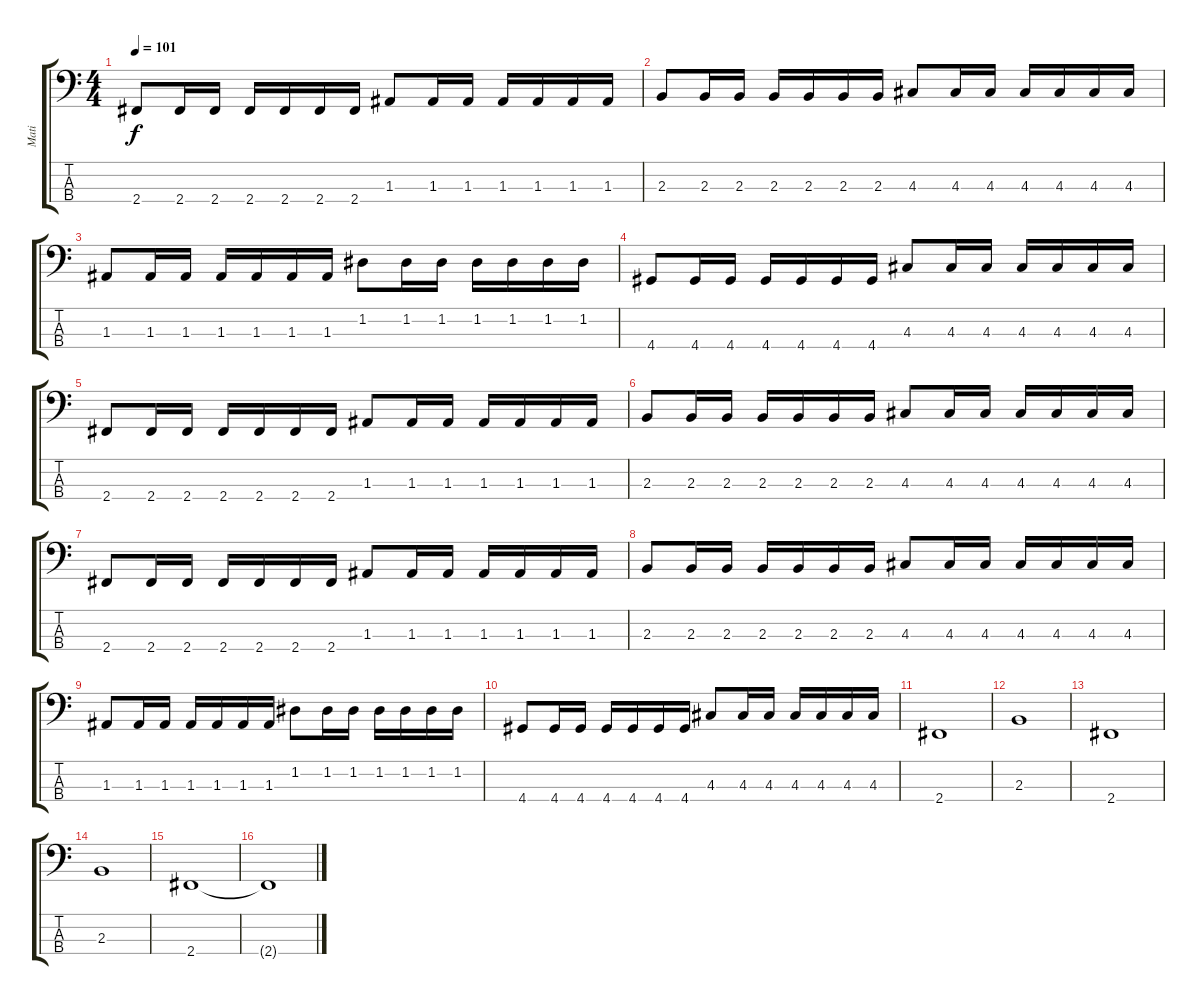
\track ("Mati" "Mati") {instrument electricbasspick}
\staff {score tabs}
\tuning (G2 D2 A1 E1) {hide}
\ts (4 4)
\tempo 101
\clef f4
\ks c
2.4.8{dy f} 2.4.16 2.4.16 2.4.16 2.4.16 2.4.16 2.4.16 1.3.8 1.3.16 1.3.16 1.3.16 1.3.16 1.3.16 1.3.16 |
2.3.8 2.3.16 2.3.16 2.3.16 2.3.16 2.3.16 2.3.16 4.3.8 4.3.16 4.3.16 4.3.16 4.3.16 4.3.16 4.3.16 |
1.3.8 1.3.16 1.3.16 1.3.16 1.3.16 1.3.16 1.3.16 1.2.8 1.2.16 1.2.16 1.2.16 1.2.16 1.2.16 1.2.16 |
4.4.8 4.4.16 4.4.16 4.4.16 4.4.16 4.4.16 4.4.16 4.3.8 4.3.16 4.3.16 4.3.16 4.3.16 4.3.16 4.3.16 |
2.4.8 2.4.16 2.4.16 2.4.16 2.4.16 2.4.16 2.4.16 1.3.8 1.3.16 1.3.16 1.3.16 1.3.16 1.3.16 1.3.16 |
2.3.8 2.3.16 2.3.16 2.3.16 2.3.16 2.3.16 2.3.16 4.3.8 4.3.16 4.3.16 4.3.16 4.3.16 4.3.16 4.3.16 |
2.4.8 2.4.16 2.4.16 2.4.16 2.4.16 2.4.16 2.4.16 1.3.8 1.3.16 1.3.16 1.3.16 1.3.16 1.3.16 1.3.16 |
2.3.8 2.3.16 2.3.16 2.3.16 2.3.16 2.3.16 2.3.16 4.3.8 4.3.16 4.3.16 4.3.16 4.3.16 4.3.16 4.3.16 |
1.3.8 1.3.16 1.3.16 1.3.16 1.3.16 1.3.16 1.3.16 1.2.8 1.2.16 1.2.16 1.2.16 1.2.16 1.2.16 1.2.16 |
4.4.8 4.4.16 4.4.16 4.4.16 4.4.16 4.4.16 4.4.16 4.3.8 4.3.16 4.3.16 4.3.16 4.3.16 4.3.16 4.3.16 |
2.4.1 |
2.3.1 |
2.4.1 |
2.3.1 |
2.4.1 |
2.4{t}.1
